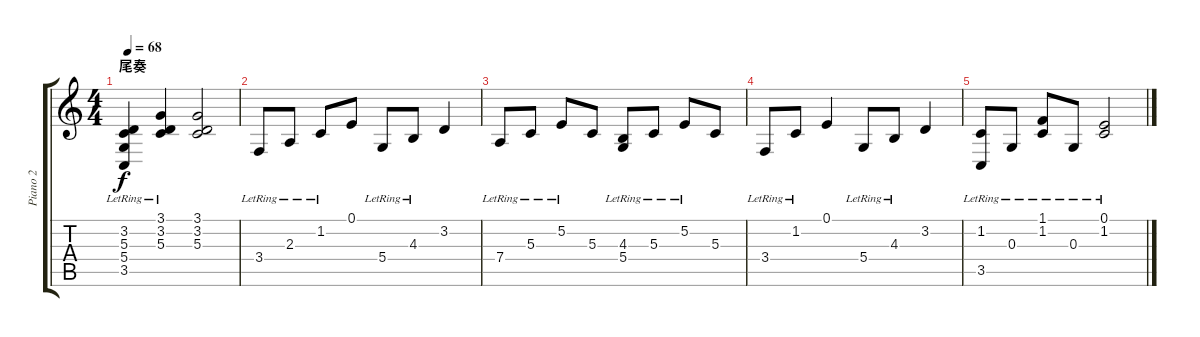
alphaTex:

\track ("Piano 2" "Piano 2") {instrument brightacousticpiano}
\staff {score tabs}
\tuning (E4 B3 G3 D3 A2 E2) {hide}
\ts (4 4)
\section ("" "尾奏")
\tempo 68
\clef g2
\ks c
(3.2{lr} 5.3{lr} 5.4{lr} 3.5{lr}).4{dy f} (3.1 3.2{lr} 5.3).4 (3.1 3.2 5.3).2 |
3.4{lr}.8 2.3{lr}.8 1.2{lr}.8 0.1.8 5.4{lr}.8 4.3{lr}.8 3.2.4 |
7.4{lr}.8 5.3{lr}.8 5.2{lr}.8 5.3.8 (4.3{lr} 5.4{lr}).8 5.3{lr}.8 5.2{lr}.8 5.3.8 |
3.4{lr}.8 1.2{lr}.8 0.1.4 5.4{lr}.8 4.3{lr}.8 3.2.4 |
(1.2 3.5{lr}).8 0.3{lr}.8 (1.1{lr} 1.2{lr}).8 0.3{lr}.8 (0.1{lr} 1.2{lr}).2
